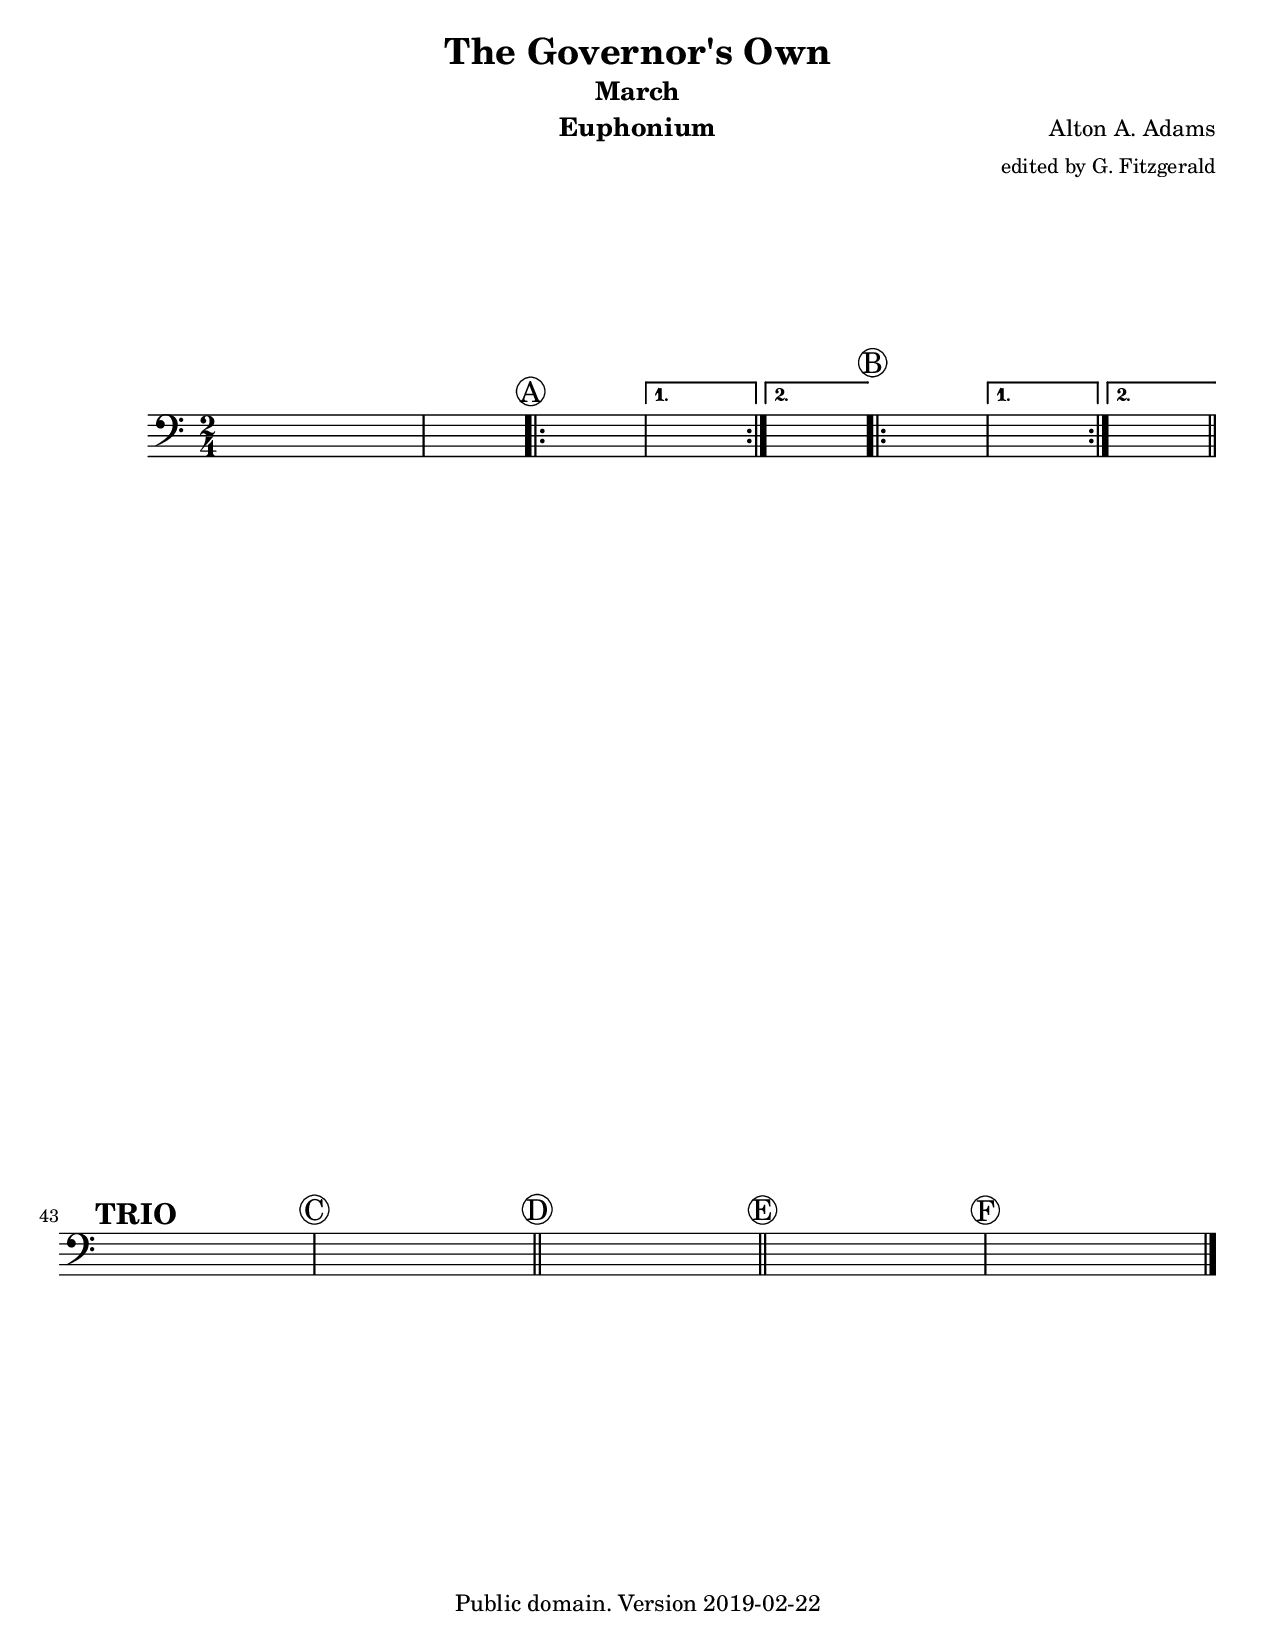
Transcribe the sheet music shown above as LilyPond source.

\version "2.18.2"
\include "GovernorsOwn.ly"

\paper {
  #(set-paper-size "letter")
  ragged-last-bottom = ##f
  ragged-bottom = ##f
}

\header {
  instrument = "Euphonium"
}

\score {
  \new Staff  { 
    \set Staff.midiInstrument = "trombone"

    \clef bass 
    << \rehearsalMarks 
       \transpose c bes,, \baritoneTC >>
  }
  
  \layout { }
  \midi {
    \tempo 4 = 120
  }
}